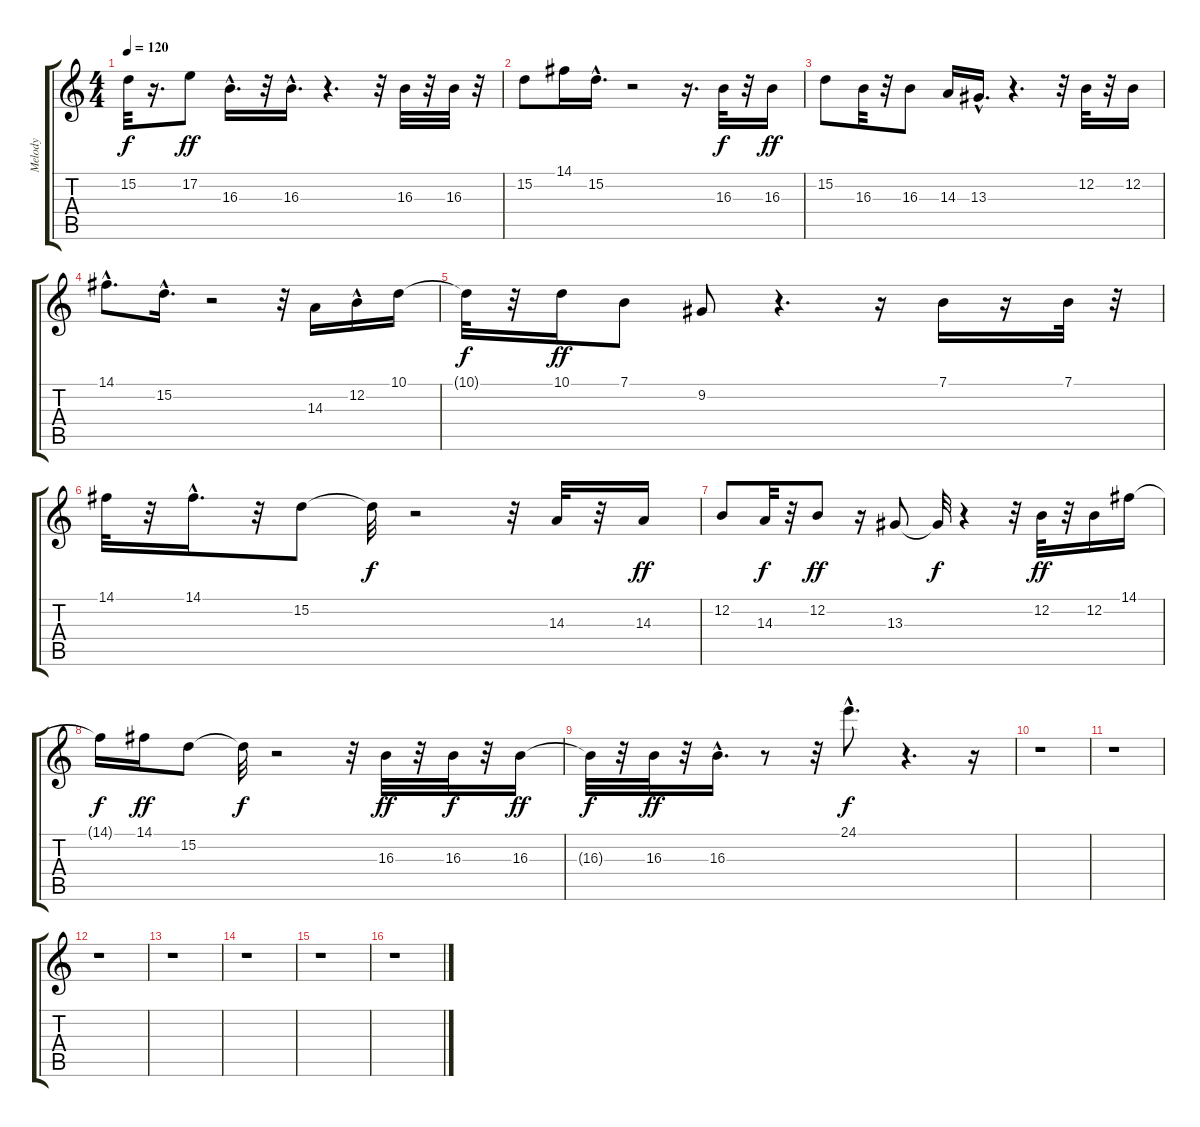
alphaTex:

\track ("Melody              " "Melody    ") {instrument vibraphone}
\staff {score tabs}
\tuning (E4 B3 G3 D3 A2 E2) {hide}
\ts (4 4)
\tempo 120
\clef g2
\ks c
15.2{t}.32{dy f} r.16{d} 17.2.8{dy ff} 16.3{hac}.16{d} r.32 16.3{hac}.16{d} r.4{d} r.32 16.3.32 r.32 16.3.32 r.32 |
15.2.8 14.1.16 15.2{hac}.16{d} r.2 r.16{d} 16.3.32{dy f} r.32 16.3.16{dy ff} |
15.2.8 16.3.32 r.32 16.3.8 14.3.16 13.3{hac}.16{d} r.4{d} r.32 12.2.32 r.32 12.2.16 |
14.1{hac}.8{d} 15.2{hac}.16{d} r.2 r.32 14.3.16 12.2{hac}.16 10.1.16 |
10.1{t}.32{dy f} r.32 10.1.16{dy ff} 7.1.8 9.2.8 r.4{d} r.16 7.1.16 r.16 7.1.32 r.32 |
14.1.32 r.32 14.1{hac}.16{d} r.32 15.2.8 15.2{t}.32{dy f} r.2 r.32 14.3.32 r.32 14.3.16{dy ff} |
12.2.8 14.3.32{dy f} r.32 12.2.8{dy ff} r.16 13.3.8 13.3{t}.32{dy f} r.4 r.32 12.2.32{dy ff} r.32 12.2.16 14.1.16 |
14.1{t}.16{dy f} 14.1.16{dy ff} 15.2.8 15.2{t}.32{dy f} r.2 r.32 16.3.32{dy ff} r.32 16.3.32{dy f} r.32 16.3.16{dy ff} |
16.3{t}.32{dy f} r.32 16.3.32{dy ff} r.32 16.3{hac}.16{d} r.8 r.32 24.1{hac}.8{d dy f} r.4{d} r.16 |
r.1 |
r.1 |
r.1 |
r.1 |
r.1 |
r.1 |
r.1
